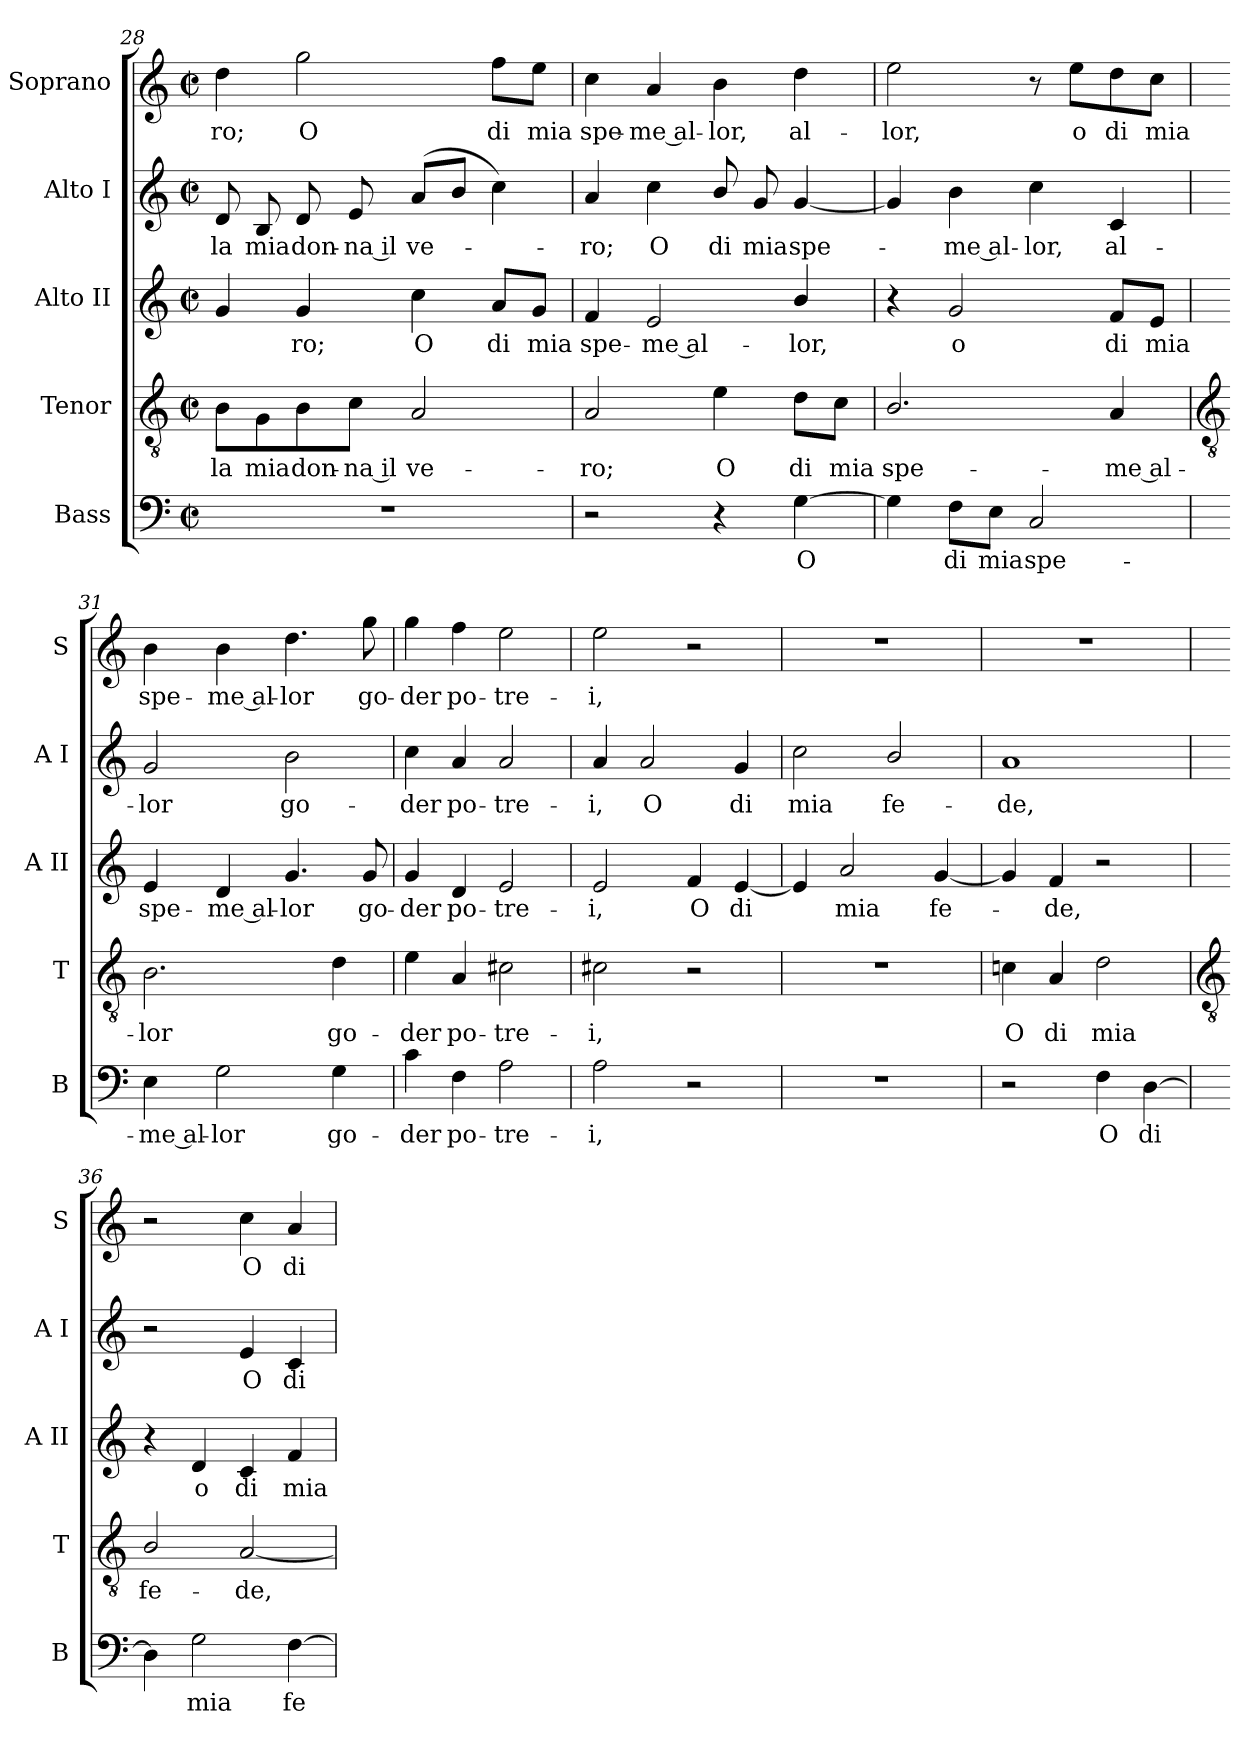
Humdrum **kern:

**kern	**text	**kern	**text	**kern	**text	**kern	**text	**kern	**text
*part5	*part5	*part4	*part4	*part3	*part3	*part2	*part2	*part1	*part1
*staff5	*staff5	*staff4	*staff4	*staff3	*staff3	*staff2	*staff2	*staff1	*staff1
*I"Bass	*	*I"Tenor	*	*I"Alto II	*	*I"Alto I	*	*I"Soprano	*
*I'B	*	*I'T	*	*I'A II	*	*I'A I	*	*I'S	*
!!LO:LB:g=z
*clefF4	*	*clefGv2	*	*clefG2	*	*clefG2	*	*clefG2	*
*k[]	*	*k[]	*	*k[]	*	*k[]	*	*k[]	*
*C:	*	*C:	*	*C:	*	*C:	*	*C:	*
*M2/2	*	*M2/2	*	*M2/2	*	*M2/2	*	*M2/2	*
*met(c|)	*	*met(c|)	*	*met(c|)	*	*met(c|)	*	*met(c|)	*
=28	=28	=28	=28	=28	=28	=28	=28	=28	=28
!	!	!	!LO:LY:b	!	!	!	!LO:LY:b	!	!LO:LY:b
1r	.	8B\L	la	4g	.	8d	la	4dd	-ro;
!	!	!	!LO:LY:b	!	!	!	!LO:LY:b	!	!
.	.	8G\	mia	.	.	8B	mia	.	.
!	!	!	!LO:LY:b	!	!LO:LY:b	!	!LO:LY:b	!	!LO:LY:b
.	.	8B\	don-	4g	ro;	8d	don-	2gg	O
!	!	!	!LO:LY:b	!	!	!	!LO:LY:b	!	!
.	.	8c\J	-na il	.	.	8e	-na il	.	.
!	!	!	!LO:LY:b	!	!LO:LY:b	!	!LO:LY:b	!	!
.	.	2A	ve-	4cc	O	(<8aL	ve-	.	.
.	.	.	.	.	.	8bJ	.	.	.
!	!	!	!	!	!LO:LY:b	!	!	!	!LO:LY:b
.	.	.	.	8a/L	di	4cc)	.	8ff\L	di
!	!	!	!	!	!LO:LY:b	!	!	!	!LO:LY:b
.	.	.	.	8g/J	mia	.	.	8ee\J	mia
=29	=29	=29	=29	=29	=29	=29	=29	=29	=29
!	!	!	!LO:LY:b	!	!LO:LY:b	!	!LO:LY:b	!	!LO:LY:b
2r	.	2A	-ro;	4f	spe-	4a	ro;	4cc	spe-
!	!	!	!	!	!LO:LY:b	!	!LO:LY:b	!	!LO:LY:b
.	.	.	.	2e	-me al-	4cc	O	4a	-me al-
!	!	!	!LO:LY:b	!	!	!	!LO:LY:b	!	!LO:LY:b
4r	.	4e	O	.	.	8b/	di	4b	-lor,
!	!	!	!	!	!	!	!LO:LY:b	!	!
.	.	.	.	.	.	8g	mia	.	.
!	!LO:LY:b	!	!LO:LY:b	!	!LO:LY:b	!	!LO:LY:b	!	!LO:LY:b
[4G	O	8d\L	di	4b/	-lor,	[4g	spe-	4dd	al-
!	!	!	!LO:LY:b	!	!	!	!	!	!
.	.	8c\J	mia	.	.	.	.	.	.
=30	=30	=30	=30	=30	=30	=30	=30	=30	=30
!	!	!	!LO:LY:b	!	!	!	!	!	!LO:LY:b
4G]	.	2.B/	spe-	4r	.	4g]	.	2ee	-lor,
!	!LO:LY:b	!	!	!	!LO:LY:b	!	!LO:LY:b	!	!
8F\L	di	.	.	2g	o	4b	me al-	.	.
!	!LO:LY:b	!	!	!	!	!	!	!	!
8E\J	mia	.	.	.	.	.	.	.	.
!	!LO:LY:b	!	!	!	!	!	!LO:LY:b	!	!
2C	spe-	.	.	.	.	4cc	-lor,	8r	.
!	!	!	!	!	!	!	!	!	!LO:LY:b
.	.	.	.	.	.	.	.	8ee\L	o
!	!	!	!LO:LY:b	!	!LO:LY:b	!	!LO:LY:b	!	!LO:LY:b
.	.	4A	-me al-	8f/L	di	4c	al-	8dd\	di
!	!	!	!	!	!LO:LY:b	!	!	!	!LO:LY:b
.	.	.	.	8e/J	mia	.	.	8cc\J	mia
!!LO:LB:g=z
=31	=31	=31	=31	=31	=31	=31	=31	=31	=31
*	*	*clefGv2	*	*	*	*	*	*	*
!	!LO:LY:b	!	!LO:LY:b	!	!LO:LY:b	!	!LO:LY:b	!	!LO:LY:b
4E	-me al-	2.B	-lor	4e	spe-	2g	-lor	4b	spe-
!	!LO:LY:b	!	!	!	!LO:LY:b	!	!	!	!LO:LY:b
2G	-lor	.	.	4d	-me al-	.	.	4b	-me al-
!	!	!	!	!	!LO:LY:b	!	!LO:LY:b	!	!LO:LY:b
.	.	.	.	4.g	-lor	2b	go-	4.dd	-lor
!	!LO:LY:b	!	!LO:LY:b	!	!	!	!	!	!
4G	go-	4d	go-	.	.	.	.	.	.
!	!	!	!	!	!LO:LY:b	!	!	!	!LO:LY:b
.	.	.	.	8g	go-	.	.	8gg	go-
=32	=32	=32	=32	=32	=32	=32	=32	=32	=32
!	!LO:LY:b	!	!LO:LY:b	!	!LO:LY:b	!	!LO:LY:b	!	!LO:LY:b
4c	-der	4e	-der	4g	-der	4cc	-der	4gg	-der
!	!LO:LY:b	!	!LO:LY:b	!	!LO:LY:b	!	!LO:LY:b	!	!LO:LY:b
4F	po-	4A	po-	4d	po-	4a	po-	4ff	po-
!	!LO:LY:b	!	!LO:LY:b	!	!LO:LY:b	!	!LO:LY:b	!	!LO:LY:b
2A	-tre-	2c#X	-tre-	2e	-tre-	2a	-tre-	2ee	-tre-
=33	=33	=33	=33	=33	=33	=33	=33	=33	=33
!	!LO:LY:b	!	!LO:LY:b	!	!LO:LY:b	!	!LO:LY:b	!	!LO:LY:b
2A	-i,	2c#X	-i,	2e	-i,	4a	-i,	2ee	-i,
!	!	!	!	!	!	!	!LO:LY:b	!	!
.	.	.	.	.	.	2a	O	.	.
!	!	!	!	!	!LO:LY:b	!	!	!	!
2r	.	2r	.	4f	O	.	.	2r	.
!	!	!	!	!	!LO:LY:b	!	!LO:LY:b	!	!
.	.	.	.	[4e	di	4g	di	.	.
=34	=34	=34	=34	=34	=34	=34	=34	=34	=34
!	!	!	!	!	!	!	!LO:LY:b	!	!
1r	.	1r	.	4e]	.	2cc	mia	1r	.
!	!	!	!	!	!LO:LY:b	!	!	!	!
.	.	.	.	2a	mia	.	.	.	.
!	!	!	!	!	!	!	!LO:LY:b	!	!
.	.	.	.	.	.	2b/	fe-	.	.
!	!	!	!	!	!LO:LY:b	!	!	!	!
.	.	.	.	[4g	fe-	.	.	.	.
=35	=35	=35	=35	=35	=35	=35	=35	=35	=35
!	!	!	!LO:LY:b	!	!	!	!LO:LY:b	!	!
2r	.	4cn	O	4g]	.	1a	-de,	1r	.
!	!	!	!LO:LY:b	!	!LO:LY:b	!	!	!	!
.	.	4A	di	4f	de,	.	.	.	.
!	!LO:LY:b	!	!LO:LY:b	!	!	!	!	!	!
4F	O	2d	mia	2r	.	.	.	.	.
!	!LO:LY:b	!	!	!	!	!	!	!	!
[4D	di	.	.	.	.	.	.	.	.
!!LO:LB:g=z
=36	=36	=36	=36	=36	=36	=36	=36	=36	=36
*	*	*clefGv2	*	*	*	*	*	*	*
!	!	!	!LO:LY:b	!	!	!	!	!	!
4D]	.	2B/	fe-	4r	.	2r	.	2r	.
!	!LO:LY:b	!	!	!	!LO:LY:b	!	!	!	!
2G	mia	.	.	4d	o	.	.	.	.
!	!	!	!LO:LY:b	!	!LO:LY:b	!	!LO:LY:b	!	!LO:LY:b
.	.	[2A	-de,	4c	di	4e	O	4cc	O
!	!LO:LY:b	!	!	!	!LO:LY:b	!	!LO:LY:b	!	!LO:LY:b
[4F	fe-	.	.	4f	mia	4c	di	4a	di
=	=	=	=	=	=	=	=	=	=
*-	*-	*-	*-	*-	*-	*-	*-	*-	*-
